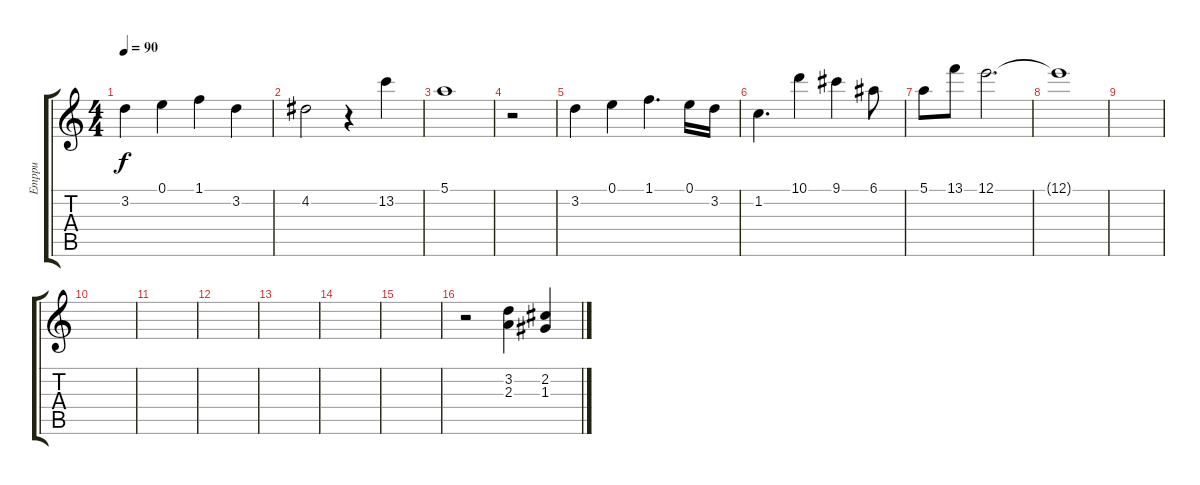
\track ("Emppu" "Emppu") {instrument distortionguitar}
\staff {score tabs}
\tuning (E4 B3 G3 D3 A2 E2) {hide}
\ts (4 4)
\tempo 90
\clef g2
\ks c
3.2.4{dy f} 0.1.4 1.1.4 3.2.4 |
4.2.2 r.4 13.2.4 |
5.1.1 |
r.2 |
3.2.4 0.1.4 1.1.4{d} 0.1.16 3.2.16 |
1.2.4{d} 10.1.4 9.1.4 6.1.8 |
5.1.8 13.1.8 12.1.2{d} |
12.1{t}.1{volume 0} |
|
|
|
|
|
|
|
r.2{volume 13} (3.2 2.3).4 (2.2 1.3).4
